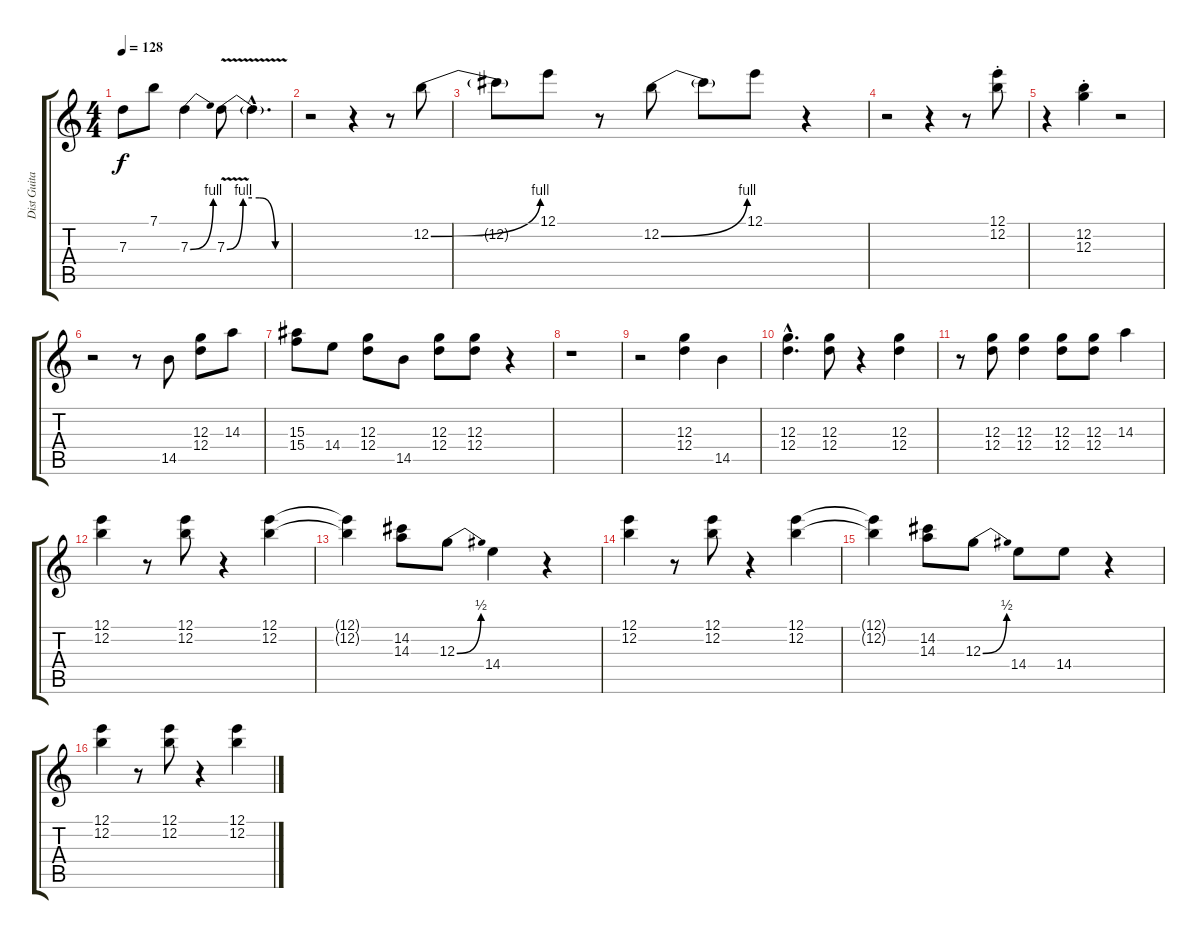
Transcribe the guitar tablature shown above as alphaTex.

\track ("Dist Guitar" "Dist Guita") {instrument distortionguitar}
\staff {score tabs}
\tuning (E4 B3 G3 D3 A2 E2) {hide}
\ts (4 4)
\tempo 128
\clef g2
\ks c
7.3{t}.8{dy f} 7.1.8 7.3{be (bend 0 0 60 4)}.4 7.3{be (custom 0 0 15 4 30 4 45 0 60 0) v}.8 7.3{hac t}.4{d} |
r.2 r.4 r.8 12.2{be (bend 0 0 60 4)}.8 |
12.2{t}.8 12.1.8 r.8 12.2{be (bend 0 0 60 4)}.8 12.2{t}.8 12.1.8 r.4 |
r.2 r.4 r.8 (12.1{st} 12.2{st}).8 |
r.4 (12.2{st} 12.3{st}).4 r.2 |
r.2 r.8 14.5.8 (12.3 12.4).8 14.3.8 |
(15.3 15.4).8 14.4.8 (12.3 12.4).8 14.5.8 (12.3 12.4).8 (12.3 12.4).8 r.4 |
r.1 |
r.2 (12.3 12.4).4 14.5.4 |
(12.3{hac} 12.4{hac}).4{d} (12.3 12.4).8 r.4 (12.3 12.4).4 |
r.8 (12.3 12.4).8 (12.3 12.4).4 (12.3 12.4).8 (12.3 12.4).8 14.3.4 |
(12.1 12.2).4 r.8 (12.1 12.2).8 r.4 (12.1 12.2).4 |
(12.1{t} 12.2{t}).4 (14.2 14.3).8 12.3{be (bend 0 0 60 2)}.8 14.4.4 r.4 |
(12.1 12.2).4 r.8 (12.1 12.2).8 r.4 (12.1 12.2).4 |
(12.1{t} 12.2{t}).4 (14.2 14.3).8 12.3{be (bend 0 0 60 2)}.8 14.4.8 14.4.8 r.4 |
(12.1 12.2).4 r.8 (12.1 12.2).8 r.4 (12.1 12.2).4
